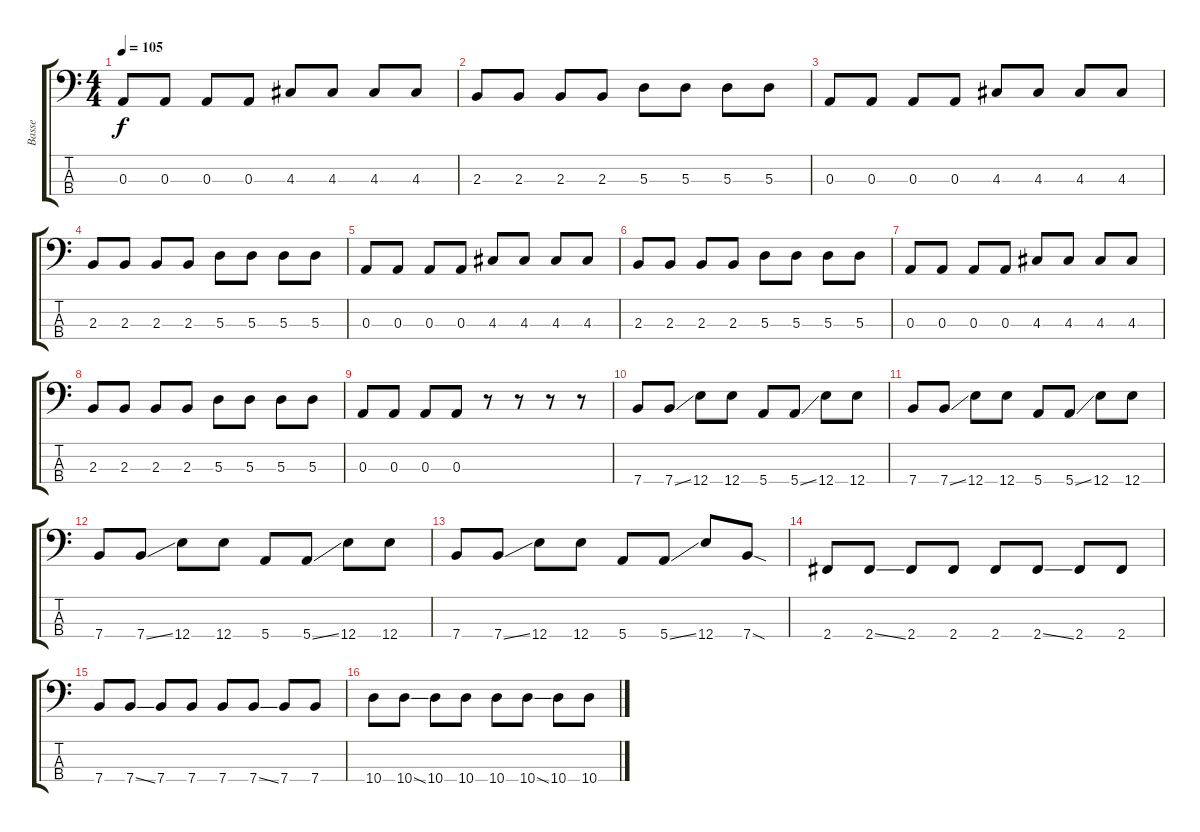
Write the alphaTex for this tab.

\track ("Basse" "Basse") {instrument electricbassfinger}
\staff {score tabs}
\tuning (G2 D2 A1 E1) {hide}
\ts (4 4)
\tempo 105
\clef f4
\ks c
0.3.8{dy f} 0.3.8 0.3.8 0.3.8 4.3.8 4.3.8 4.3.8 4.3.8 |
2.3.8 2.3.8 2.3.8 2.3.8 5.3.8 5.3.8 5.3.8 5.3.8 |
0.3.8 0.3.8 0.3.8 0.3.8 4.3.8 4.3.8 4.3.8 4.3.8 |
2.3.8 2.3.8 2.3.8 2.3.8 5.3.8 5.3.8 5.3.8 5.3.8 |
0.3.8 0.3.8 0.3.8 0.3.8 4.3.8 4.3.8 4.3.8 4.3.8 |
2.3.8 2.3.8 2.3.8 2.3.8 5.3.8 5.3.8 5.3.8 5.3.8 |
0.3.8 0.3.8 0.3.8 0.3.8 4.3.8 4.3.8 4.3.8 4.3.8 |
2.3.8 2.3.8 2.3.8 2.3.8 5.3.8 5.3.8 5.3.8 5.3.8 |
0.3.8 0.3.8 0.3.8 0.3.8 r.8 r.8 r.8 r.8 |
7.4.8 7.4{ss}.8 12.4.8 12.4.8 5.4.8 5.4{ss}.8 12.4.8 12.4.8 |
7.4.8 7.4{ss}.8 12.4.8 12.4.8 5.4.8 5.4{ss}.8 12.4.8 12.4.8 |
7.4.8 7.4{ss}.8 12.4.8 12.4.8 5.4.8 5.4{ss}.8 12.4.8 12.4.8 |
7.4.8 7.4{ss}.8 12.4.8 12.4.8 5.4.8 5.4{ss}.8 12.4.8 7.4{sod}.8 |
2.4.8 2.4{ss}.8 2.4.8 2.4.8 2.4.8 2.4{ss}.8 2.4.8 2.4.8 |
7.4.8 7.4{ss}.8 7.4.8 7.4.8 7.4.8 7.4{ss}.8 7.4.8 7.4.8 |
10.4.8 10.4{ss}.8 10.4.8 10.4.8 10.4.8 10.4{ss}.8 10.4.8 10.4.8
